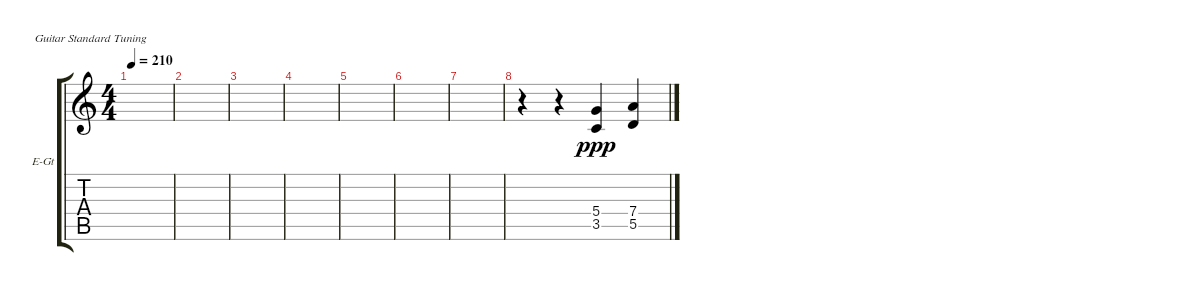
\bracketExtendMode groupsimilarinstruments
\firstSystemTrackNameOrientation horizontal
\otherSystemsTrackNameOrientation horizontal
\track ("right" "E-Gt") {instrument distortionguitar}
\staff {score tabs}
\tuning (E4 B3 G3 D3 A2 E2)
\ts (4 4)
\tempo 210
\clef g2
\ks c
|
|
|
|
|
|
|
r.4 r.4 (3.5 5.4).4{dy ppp} (5.5 7.4).4
